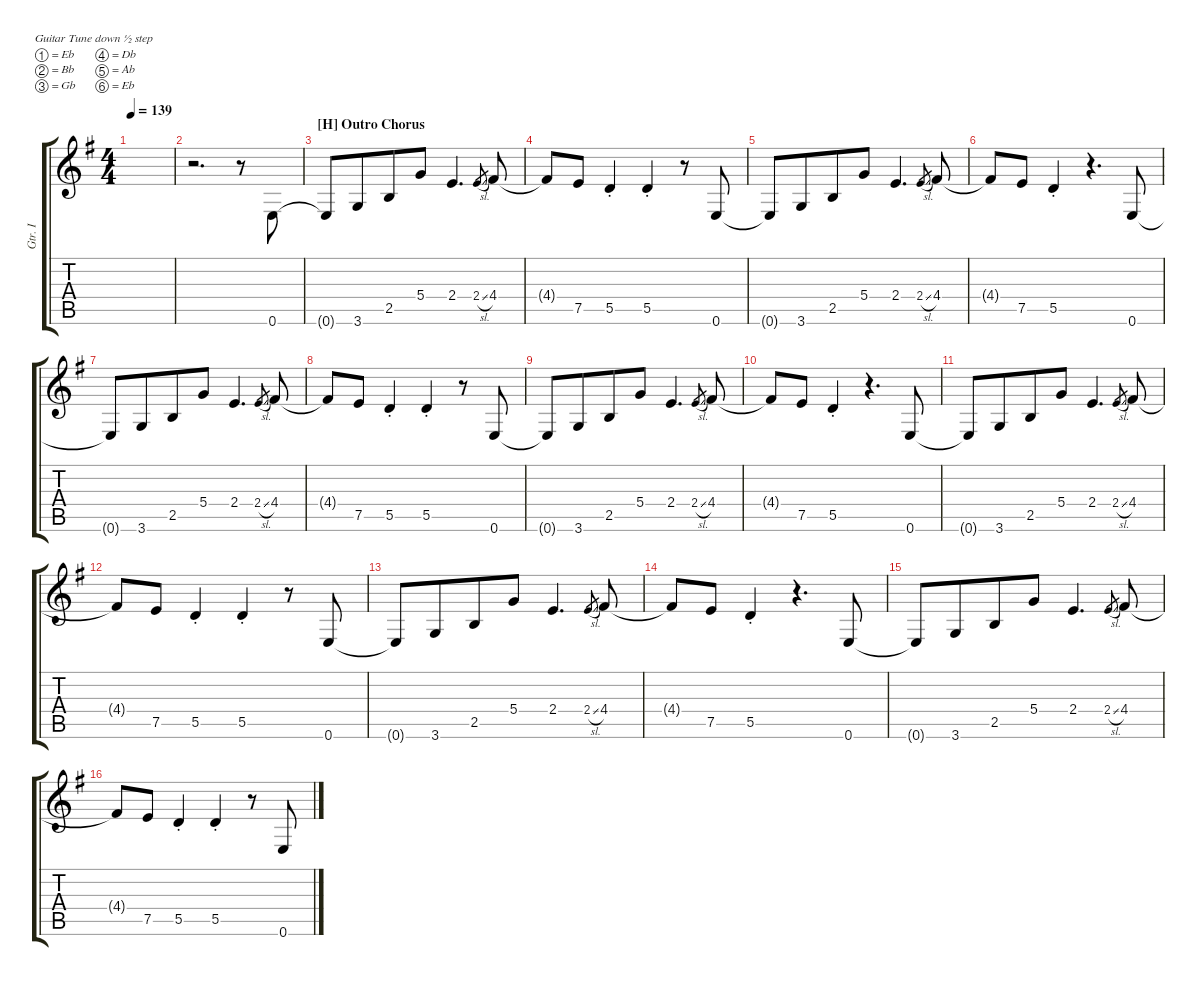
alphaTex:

\defaultSystemsLayout 4
\hideDynamics
\bracketExtendMode groupsimilarinstruments
\otherSystemsTrackNameOrientation horizontal
\track ("Electric Guitar I" "Gtr. I") {defaultSystemsLayout 8 mute multiBarRest instrument distortionguitar}
\staff {score tabs}
\tuning (Eb4 Bb3 Gb3 Db3 Ab2 Eb2)
\displaytranspose 13
\ts (4 4)
\tempo 139
\clef g2
\ks g
|
r.2{d beam Down} r.8{beam Down} 0.6{acc forcenatural}.8{beam Up} |
\section ("H" "Outro Chorus")
0.6{t acc forcenatural}.8{beam Up beam merge} 3.6{acc forcenatural}.8{beam Up beam merge} 2.5{acc forcenatural}.8{beam Up} 5.4{acc forcenatural}.8{beam Up} 2.4{acc forcenatural}.4{d beam Up} 2.4{sl acc forcenatural}.8{gr beam Up} 4.4{acc #}.8{beam Up} |
4.4{t acc #}.8{beam Up} 7.5{acc forcenatural}.8{beam Up} 5.5{st acc forcenatural}.4{beam Up} 5.5{st acc forcenatural}.4{beam Up} r.8{beam Up} 0.6{acc forcenatural}.8{beam Up} |
0.6{t acc forcenatural}.8{beam Up} 3.6{acc forcenatural}.8{beam Up beam merge} 2.5{acc forcenatural}.8{beam Up} 5.4{acc forcenatural}.8{beam Up} 2.4{acc forcenatural}.4{d beam Up} 2.4{sl acc forcenatural}.8{gr beam Up} 4.4{acc #}.8{beam Up} |
4.4{t acc #}.8{beam Up} 7.5{acc forcenatural}.8{beam Up} 5.5{st acc forcenatural}.4{beam Up} r.4{d beam Up} 0.6{acc forcenatural}.8{beam Up} |
0.6{t acc forcenatural}.8{beam Up beam merge} 3.6{acc forcenatural}.8{beam Up beam merge} 2.5{acc forcenatural}.8{beam Up} 5.4{acc forcenatural}.8{beam Up} 2.4{acc forcenatural}.4{d beam Up} 2.4{sl acc forcenatural}.8{gr beam Up} 4.4{acc #}.8{beam Up} |
4.4{t acc #}.8{beam Up} 7.5{acc forcenatural}.8{beam Up} 5.5{st acc forcenatural}.4{beam Up} 5.5{st acc forcenatural}.4{beam Up} r.8{beam Up} 0.6{acc forcenatural}.8{beam Up} |
0.6{t acc forcenatural}.8{beam Up} 3.6{acc forcenatural}.8{beam Up beam merge} 2.5{acc forcenatural}.8{beam Up} 5.4{acc forcenatural}.8{beam Up} 2.4{acc forcenatural}.4{d beam Up} 2.4{sl acc forcenatural}.8{gr beam Up} 4.4{acc #}.8{beam Up} |
4.4{t acc #}.8{beam Up} 7.5{acc forcenatural}.8{beam Up} 5.5{st acc forcenatural}.4{beam Up} r.4{d beam Up} 0.6{acc forcenatural}.8{beam Up} |
0.6{t acc forcenatural}.8{beam Up beam merge} 3.6{acc forcenatural}.8{beam Up beam merge} 2.5{acc forcenatural}.8{beam Up} 5.4{acc forcenatural}.8{beam Up} 2.4{acc forcenatural}.4{d beam Up} 2.4{sl acc forcenatural}.8{gr beam Up} 4.4{acc #}.8{beam Up} |
4.4{t acc #}.8{beam Up} 7.5{acc forcenatural}.8{beam Up} 5.5{st acc forcenatural}.4{beam Up} 5.5{st acc forcenatural}.4{beam Up} r.8{beam Up} 0.6{acc forcenatural}.8{beam Up} |
0.6{t acc forcenatural}.8{beam Up} 3.6{acc forcenatural}.8{beam Up beam merge} 2.5{acc forcenatural}.8{beam Up} 5.4{acc forcenatural}.8{beam Up} 2.4{acc forcenatural}.4{d beam Up} 2.4{sl acc forcenatural}.8{gr beam Up} 4.4{acc #}.8{beam Up} |
4.4{t acc #}.8{beam Up} 7.5{acc forcenatural}.8{beam Up} 5.5{st acc forcenatural}.4{beam Up} r.4{d beam Up} 0.6{acc forcenatural}.8{beam Up} |
0.6{t acc forcenatural}.8{beam Up beam merge} 3.6{acc forcenatural}.8{beam Up beam merge} 2.5{acc forcenatural}.8{beam Up} 5.4{acc forcenatural}.8{beam Up} 2.4{acc forcenatural}.4{d beam Up} 2.4{sl acc forcenatural}.8{gr beam Up} 4.4{acc #}.8{beam Up} |
4.4{t acc #}.8{beam Up} 7.5{acc forcenatural}.8{beam Up} 5.5{st acc forcenatural}.4{beam Up} 5.5{st acc forcenatural}.4{beam Up} r.8{beam Up} 0.6{acc forcenatural}.8{beam Up}
